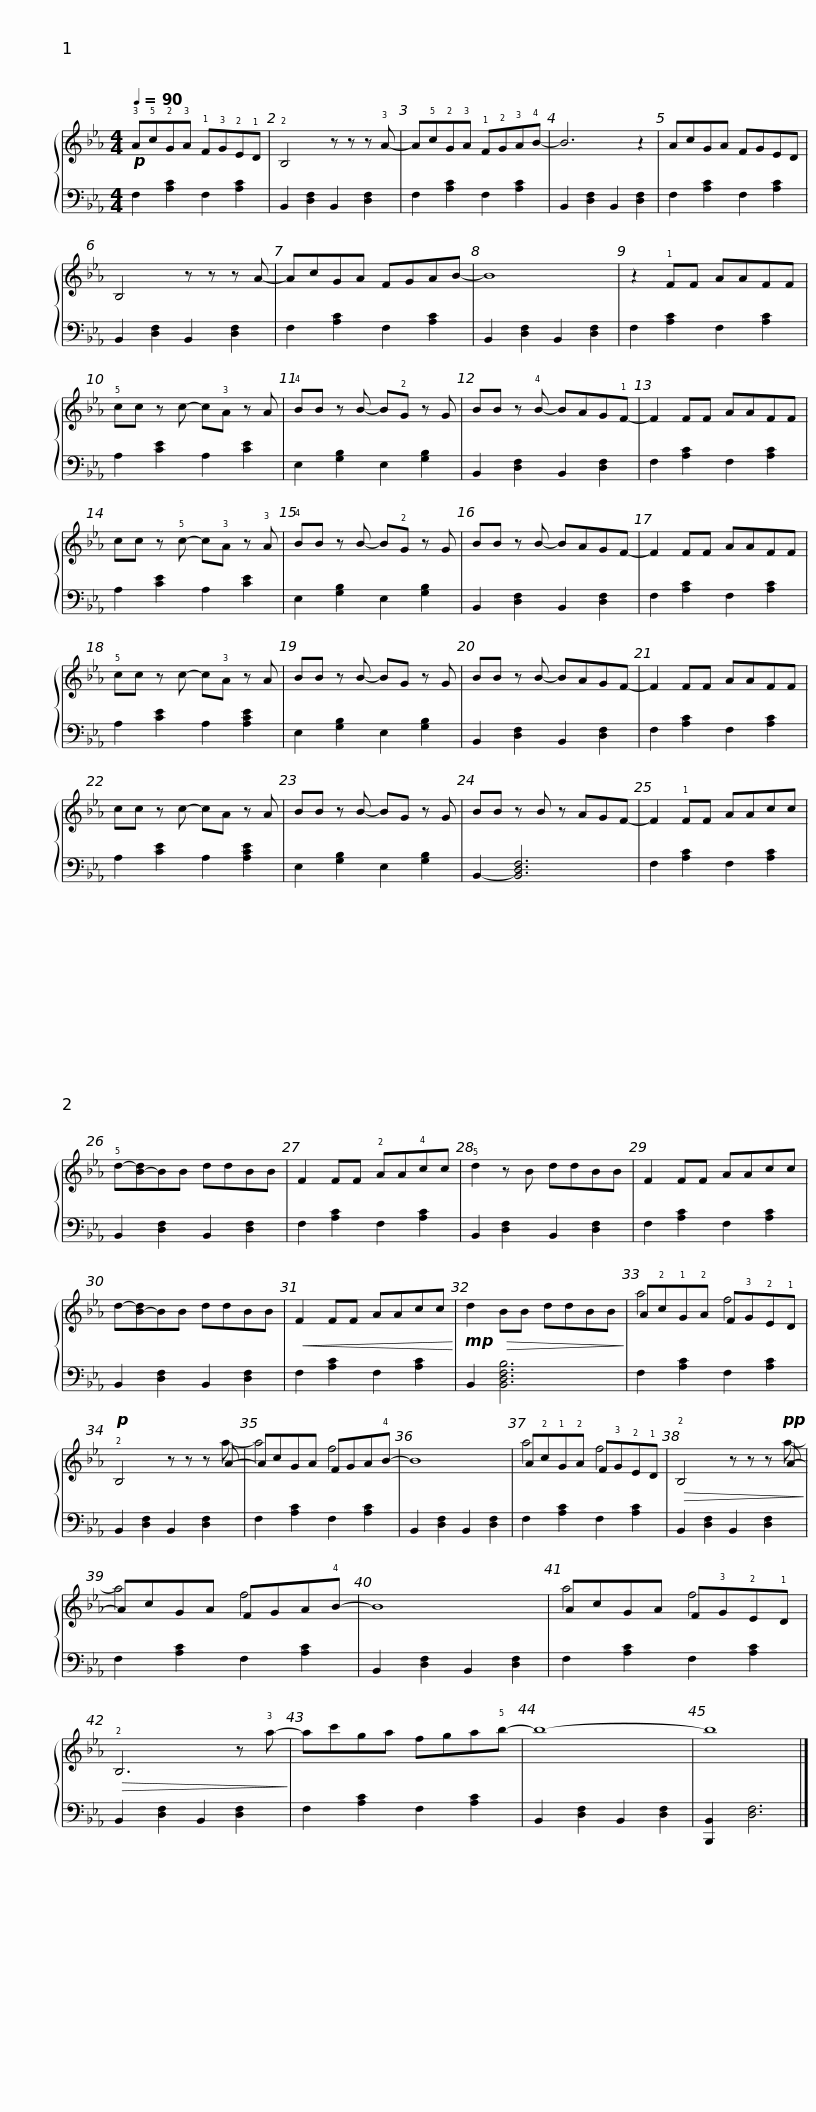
X:1
%%score { ( 1 3 ) | 2 }
L:1/8
Q:1/4=90
M:4/4
I:linebreak $
K:Eb
V:1 treble
V:3 treble
V:2 bass
V:1
!p! !3!A!5!c!2!G!3!A !1!F!3!G!2!E!1!D | !2!B,4 z z z !3!A- | A!5!c!2!G!3!A !1!F!2!G!3!A!4!B- |$ B6 z2 | AcGA FGED | %5
 B,4 z z z A- |$ AcGA FGAB- | B8 | z2 !1!FF AAFF |$ !5!cc z c- c!3!A z A | %10
 !4!BB z B- B!2!G z G | BB z !4!B- BAG!1!F- |$ F2 FF AAFF | cc z !5!c- c!3!A z !3!A | !4!BB z B- B!2!G z G |$ %15
 BB z B- BAGF- | F2 FF AAFF | !5!cc z c- c!3!A z A |$ BB z B- BG z G | BB z B- BAGF- | %20
 F2 FF AAFF |$ cc z c- cA z A | BB z B- BG z G | BB z B z AGF- |$ F2 !1!FF AAcc | %25
 !5!d-[B-d]BB ddBB | F2 FF !2!AA!4!cc |$ !5!d2 z B ddBB | F2 FF AAcc | d-[B-d]BB ddBB |$ %30
!<(! F2 FF AAcc!<)! |!mp! d2!>(! BB ddBB!>)! | A!2!c!1!G!2!A F!3!G!2!E!1!D |$!p! !2!B,4 z z z A- | AcGA FGA!4!B- | %35
 B8 |$ A!2!c!1!G!2!A F!3!G!2!E!1!D |!>(! !2!B,4 z z z!pp! A-!>)! |$ AcGA FGA!4!B- | B8 | %40
 AcGA F!3!G!2!E!1!D |$!>(! !2!B,6 z !3!a-!>)! | ac'ga fga!5!b- | b8- | b8 |] %45
V:2
 F,2 [A,C]2 F,2 [A,C]2 | B,,2 [D,F,]2 B,,2 [D,F,]2 | F,2 [A,C]2 F,2 [A,C]2 |$ B,,2 [D,F,]2 B,,2 [D,F,]2 | F,2 [A,C]2 F,2 [A,C]2 | %5
 B,,2 [D,F,]2 B,,2 [D,F,]2 |$ F,2 [A,C]2 F,2 [A,C]2 | B,,2 [D,F,]2 B,,2 [D,F,]2 | F,2 [A,C]2 F,2 [A,C]2 |$ A,2 [CE]2 A,2 [CE]2 | %10
 E,2 [G,B,]2 E,2 [G,B,]2 | B,,2 [D,F,]2 B,,2 [D,F,]2 |$ F,2 [A,C]2 F,2 [A,C]2 | A,2 [CE]2 A,2 [CE]2 | E,2 [G,B,]2 E,2 [G,B,]2 |$ %15
 B,,2 [D,F,]2 B,,2 [D,F,]2 | F,2 [A,C]2 F,2 [A,C]2 | A,2 [CE]2 A,2 [A,CE]2 |$ E,2 [G,B,]2 E,2 [G,B,]2 | B,,2 [D,F,]2 B,,2 [D,F,]2 | %20
 F,2 [A,C]2 F,2 [A,C]2 |$ A,2 [CE]2 A,2 [A,CE]2 | E,2 [G,B,]2 E,2 [G,B,]2 | B,,2- [B,,D,F,]6 |$ F,2 [A,C]2 F,2 [A,C]2 | %25
 B,,2 [D,F,]2 B,,2 [D,F,]2 | F,2 [A,C]2 F,2 [A,C]2 |$ B,,2 [D,F,]2 B,,2 [D,F,]2 | F,2 [A,C]2 F,2 [A,C]2 | B,,2 [D,F,]2 B,,2 [D,F,]2 |$ %30
 F,2 [A,C]2 F,2 [A,C]2 | B,,2 [B,,D,F,B,]6 | F,2 [A,C]2 F,2 [A,C]2 |$ B,,2 [D,F,]2 B,,2 [D,F,]2 | F,2 [A,C]2 F,2 [A,C]2 | %35
 B,,2 [D,F,]2 B,,2 [D,F,]2 |$ F,2 [A,C]2 F,2 [A,C]2 | B,,2 [D,F,]2 B,,2 [D,F,]2 |$ F,2 [A,C]2 F,2 [A,C]2 | B,,2 [D,F,]2 B,,2 [D,F,]2 | %40
 F,2 [A,C]2 F,2 [A,C]2 |$ B,,2 [D,F,]2 B,,2 [D,F,]2 | F,2 [A,C]2 F,2 [A,C]2 | B,,2 [D,F,]2 B,,2 [D,F,]2 | [B,,,B,,]2 [D,F,]6 |] %45
V:3
 x8 | x8 | x8 |$ x8 | x8 | %5
 x8 |$ x8 | x8 | x8 |$ x8 | %10
 x8 | x8 |$ x8 | x8 | x8 |$ %15
 x8 | x8 | x8 |$ x8 | x8 | %20
 x8 |$ x8 | x8 | x8 |$ x8 | %25
 x8 | x8 |$ x8 | x8 | x8 |$ %30
 x8 | x8 | a4 f4 |$ x7 a- | a4 f4 | %35
 x8 |$ a4 f4 | x7 a- |$ a4 f4 | x8 | %40
 a4 f4 |$ x8 | x8 | x8 | x8 |] %45
